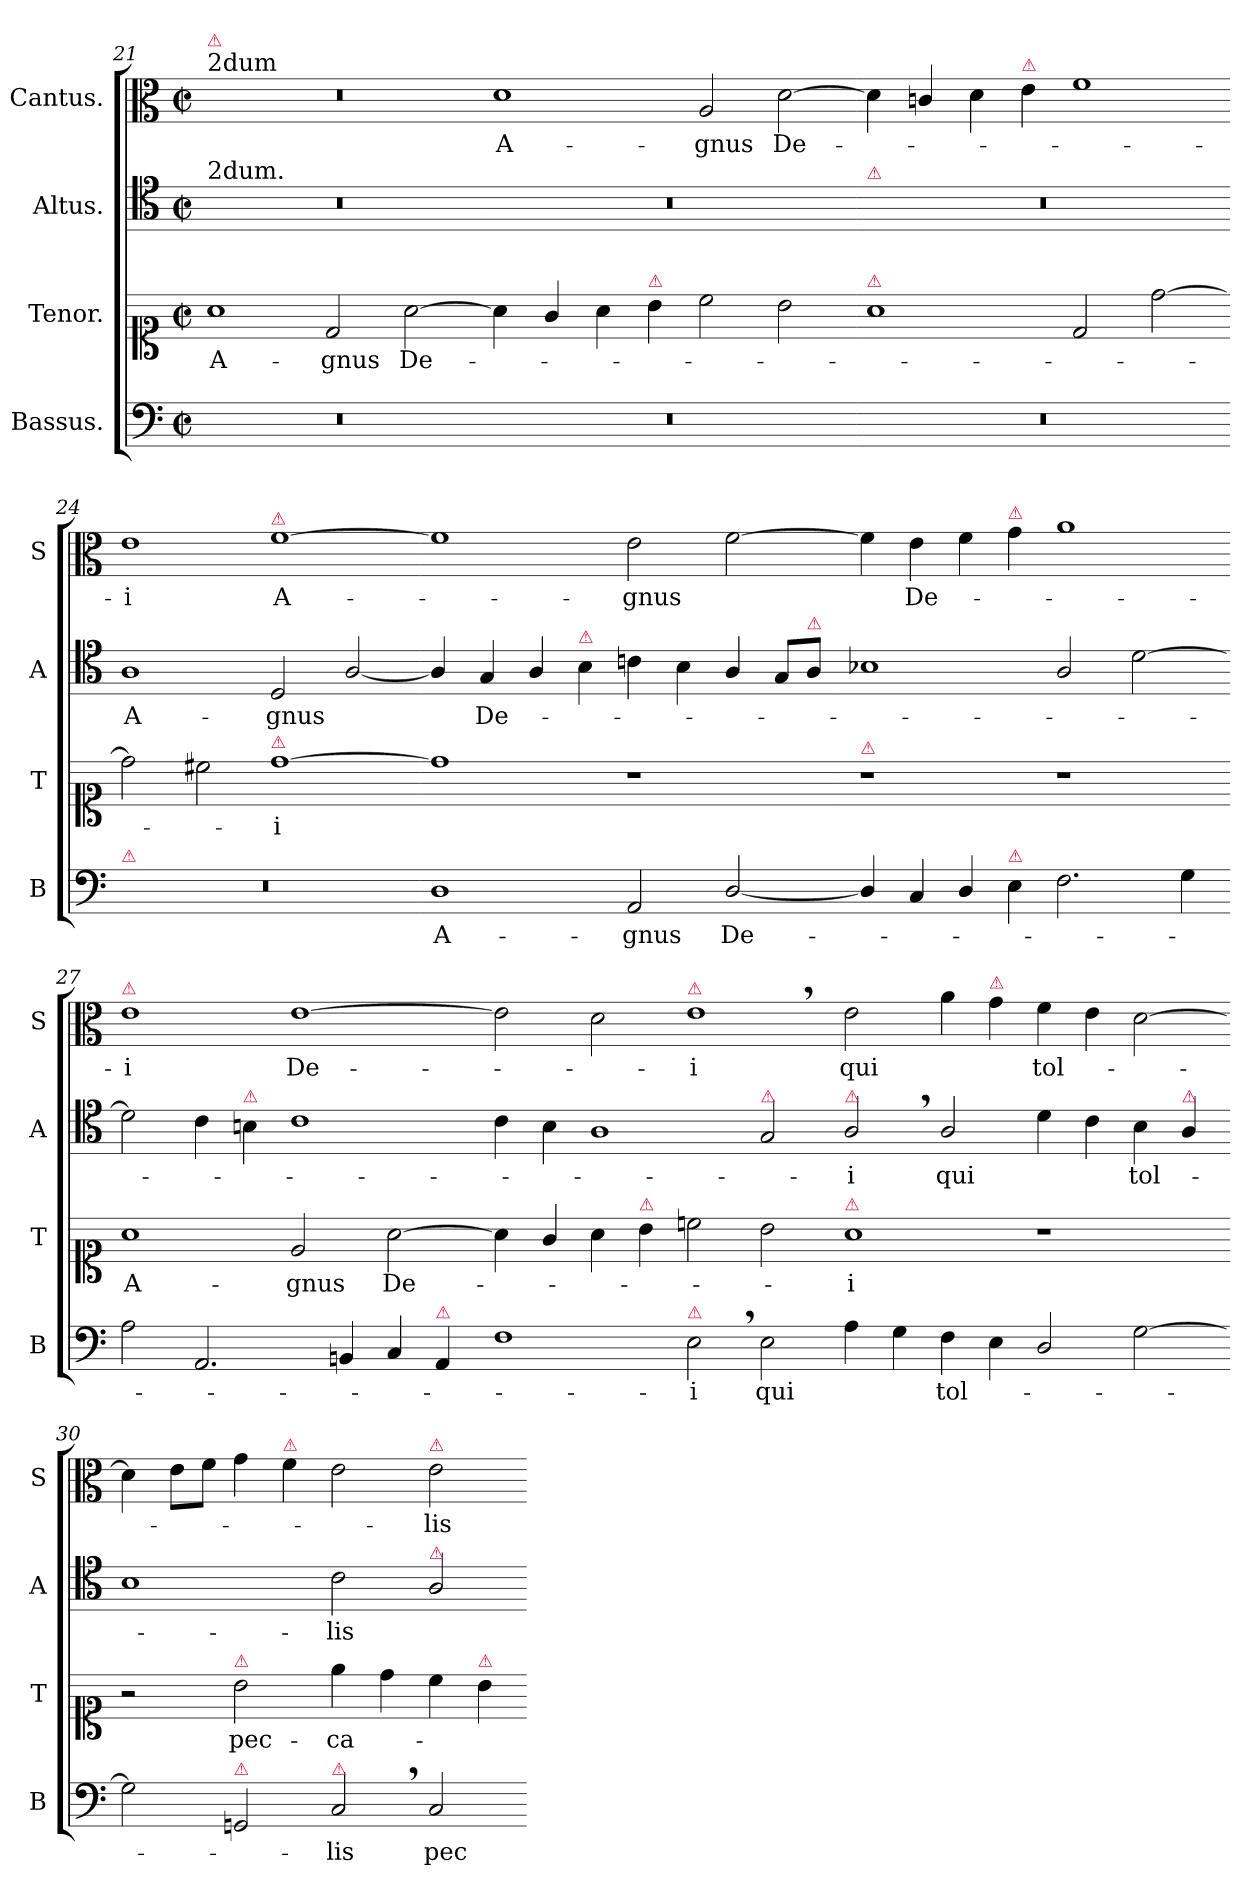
**kern	**text	**kern	**text	**kern	**text	**kern	**text
*part4	*part4	*part3	*part3	*part2	*part2	*part1	*part1
*staff4	*staff4	*staff3	*staff3	*staff2	*staff2	*staff1	*staff1
*I"Bassus.	*	*I"Tenor.	*	*I"Altus.	*	*I"Cantus.	*
*I'B	*	*I'T	*	*I'A	*	*I'S	*
*clefF4	*	*clefC1	*	*clefC4	*	*clefC3	*
*k[]	*	*k[]	*	*k[]	*	*k[]	*
*M2/1	*	*M2/1	*	*M2/1	*	*M2/1	*
*met(c|)	*	*met(c|)	*	*met(c|)	*	*met(c|)	*
=21	=21	=21	=21	=21	=21	=21	=21
!	!	!	!	!	!	!LO:TX:a:t=2dum	!
!	!	!	!	!	!	!LO:TX:a:color=crimson:t=⚠	!
!	!	!	!	!LO:TX:a:t=2dum.	!	!	!
0r	.	1a\	A-	0r	.	0r	.
.	.	2d/	-gnus	.	.	.	.
.	.	[2a\	De-	.	.	.	.
=22-	=22-	=22-	=22-	=22-	=22-	=22-	=22-
0r	.	4a\]	.	0r	.	1d\	A-
.	.	4g/	.	.	.	.	.
.	.	4a\	.	.	.	.	.
!	!	!LO:TX:a:color=crimson:t=⚠	!	!	!	!	!
.	.	4b\	.	.	.	.	.
.	.	2cc\	.	.	.	2A/	-gnus
.	.	2b\	.	.	.	[2d\	De-
=23-	=23-	=23-	=23-	=23-	=23-	=23-	=23-
!	!	!	!	!LO:TX:a:color=crimson:t=⚠	!	!	!
!	!	!LO:TX:a:color=crimson:t=⚠	!	!	!	!	!
0r	.	1a\	.	0r	.	4d\]	.
.	.	.	.	.	.	4cn/	.
.	.	.	.	.	.	4d\	.
!	!	!	!	!	!	!LO:TX:a:color=crimson:t=⚠	!
.	.	.	.	.	.	4e\	.
.	.	2d/	.	.	.	1f\	.
.	.	[2dd\	.	.	.	.	.
=24-	=24-	=24-	=24-	=24-	=24-	=24-	=24-
!LO:TX:a:color=crimson:t=⚠	!	!	!	!	!	!	!
0r	.	2dd\]	.	1A\	A-	1e\	-i
.	.	2cc#X\	.	.	.	.	.
!	!	!	!	!	!	!LO:TX:a:color=crimson:t=⚠	!
!	!	!LO:TX:a:color=crimson:t=⚠	!	!	!	!	!
.	.	[1dd\	-i	2D/	-gnus	[1f\	A-
.	.	.	.	[2A/	.	.	.
=25-	=25-	=25-	=25-	=25-	=25-	=25-	=25-
1D\	A-	1dd\]	.	4A/]	.	1f\]	.
.	.	.	.	4G/	De-	.	.
.	.	.	.	4A/	.	.	.
!	!	!	!	!LO:TX:a:color=crimson:t=⚠	!	!	!
.	.	.	.	4B\	.	.	.
2AA/	-gnus	1r	.	4cn\	.	2e\	-gnus
.	.	.	.	4B\	.	.	.
[2D/	De-	.	.	4A/	.	[2f\	.
.	.	.	.	8G/L	.	.	.
!	!	!	!	!LO:TX:a:color=crimson:t=⚠	!	!	!
.	.	.	.	8A/J	.	.	.
=26-	=26-	=26-	=26-	=26-	=26-	=26-	=26-
!	!	!LO:TX:a:color=crimson:t=⚠	!	!	!	!	!
4D/]	.	1r	.	1B-X\	.	4f\]	.
4C/	.	.	.	.	.	4e\	De-
4D/	.	.	.	.	.	4f\	.
!	!	!	!	!	!	!LO:TX:a:color=crimson:t=⚠	!
!LO:TX:a:color=crimson:t=⚠	!	!	!	!	!	!	!
4E\	.	.	.	.	.	4g\	.
2.F\	.	1r	.	2A/	.	1a\	.
.	.	.	.	[2d\	.	.	.
4G\	.	.	.	.	.	.	.
=27-	=27-	=27-	=27-	=27-	=27-	=27-	=27-
!	!	!	!	!	!	!LO:TX:a:color=crimson:t=⚠	!
2A\	.	1a\	A-	2d\]	.	1e\	-i
2.AA/	.	.	.	4c\	.	.	.
!	!	!	!	!LO:TX:a:color=crimson:t=⚠	!	!	!
.	.	.	.	4Bn\	.	.	.
.	.	2e/	-gnus	1c\	.	[1e\	De-
4BBn/	.	.	.	.	.	.	.
4C/	.	[2a\	De-	.	.	.	.
!LO:TX:a:color=crimson:t=⚠	!	!	!	!	!	!	!
4AA/	.	.	.	.	.	.	.
=28-	=28-	=28-	=28-	=28-	=28-	=28-	=28-
1F\	.	4a\]	.	4c\	.	2e\]	.
.	.	4g/	.	4B\	.	.	.
.	.	4a\	.	1A\	.	2d\	.
!	!	!LO:TX:a:color=crimson:t=⚠	!	!	!	!	!
.	.	4b\	.	.	.	.	.
!	!	!	!	!	!	!LO:TX:a:color=crimson:t=⚠	!
!LO:TX:a:color=crimson:t=⚠	!	!	!	!	!	!	!
2E,\	-i	2ccn\	.	.	.	1e,\	-i
!	!	!	!	!LO:TX:a:color=crimson:t=⚠	!	!	!
2E\	qui	2b\	.	2G/	.	.	.
=29-	=29-	=29-	=29-	=29-	=29-	=29-	=29-
!	!	!	!	!LO:TX:a:color=crimson:t=⚠	!	!	!
!	!	!LO:TX:a:color=crimson:t=⚠	!	!	!	!	!
4A\	.	1a\	-i	2A,/	-i	2e\	qui
4G\	.	.	.	.	.	.	.
4F\	tol-	.	.	2A/	qui	4a\	.
!	!	!	!	!	!	!LO:TX:a:color=crimson:t=⚠	!
4E\	.	.	.	.	.	4g\	.
2D/	.	1r	.	4d\	.	4f\	tol-
.	.	.	.	4c\	.	4e\	.
[2G\	.	.	.	4B\	tol-	[2d\	.
!	!	!	!	!LO:TX:a:color=crimson:t=⚠	!	!	!
.	.	.	.	4A/	.	.	.
=30-	=30-	=30-	=30-	=30-	=30-	=30-	=30-
2G\]	.	2r	.	1B\	.	4d\]	.
.	.	.	.	.	.	8e\L	.
.	.	.	.	.	.	8f\J	.
!	!	!LO:TX:a:color=crimson:t=⚠	!	!	!	!	!
!LO:TX:a:color=crimson:t=⚠	!	!	!	!	!	!	!
2GGn/	.	2b\	pec-	.	.	4g\	.
!	!	!	!	!	!	!LO:TX:a:color=crimson:t=⚠	!
.	.	.	.	.	.	4f\	.
!LO:TX:a:color=crimson:t=⚠	!	!	!	!	!	!	!
2C,/	-lis	4ee\	-ca-	2c\	-lis	2e\	.
.	.	4dd\	.	.	.	.	.
!	!	!	!	!	!	!LO:TX:a:color=crimson:t=⚠	!
!	!	!	!	!LO:TX:a:color=crimson:t=⚠	!	!	!
2C/	pec-	4cc\	.	2A/	.	2e\	-lis
!	!	!LO:TX:a:color=crimson:t=⚠	!	!	!	!	!
.	.	4b\	.	.	.	.	.
=-	=-	=-	=-	=-	=-	=-	=-
*-	*-	*-	*-	*-	*-	*-	*-
